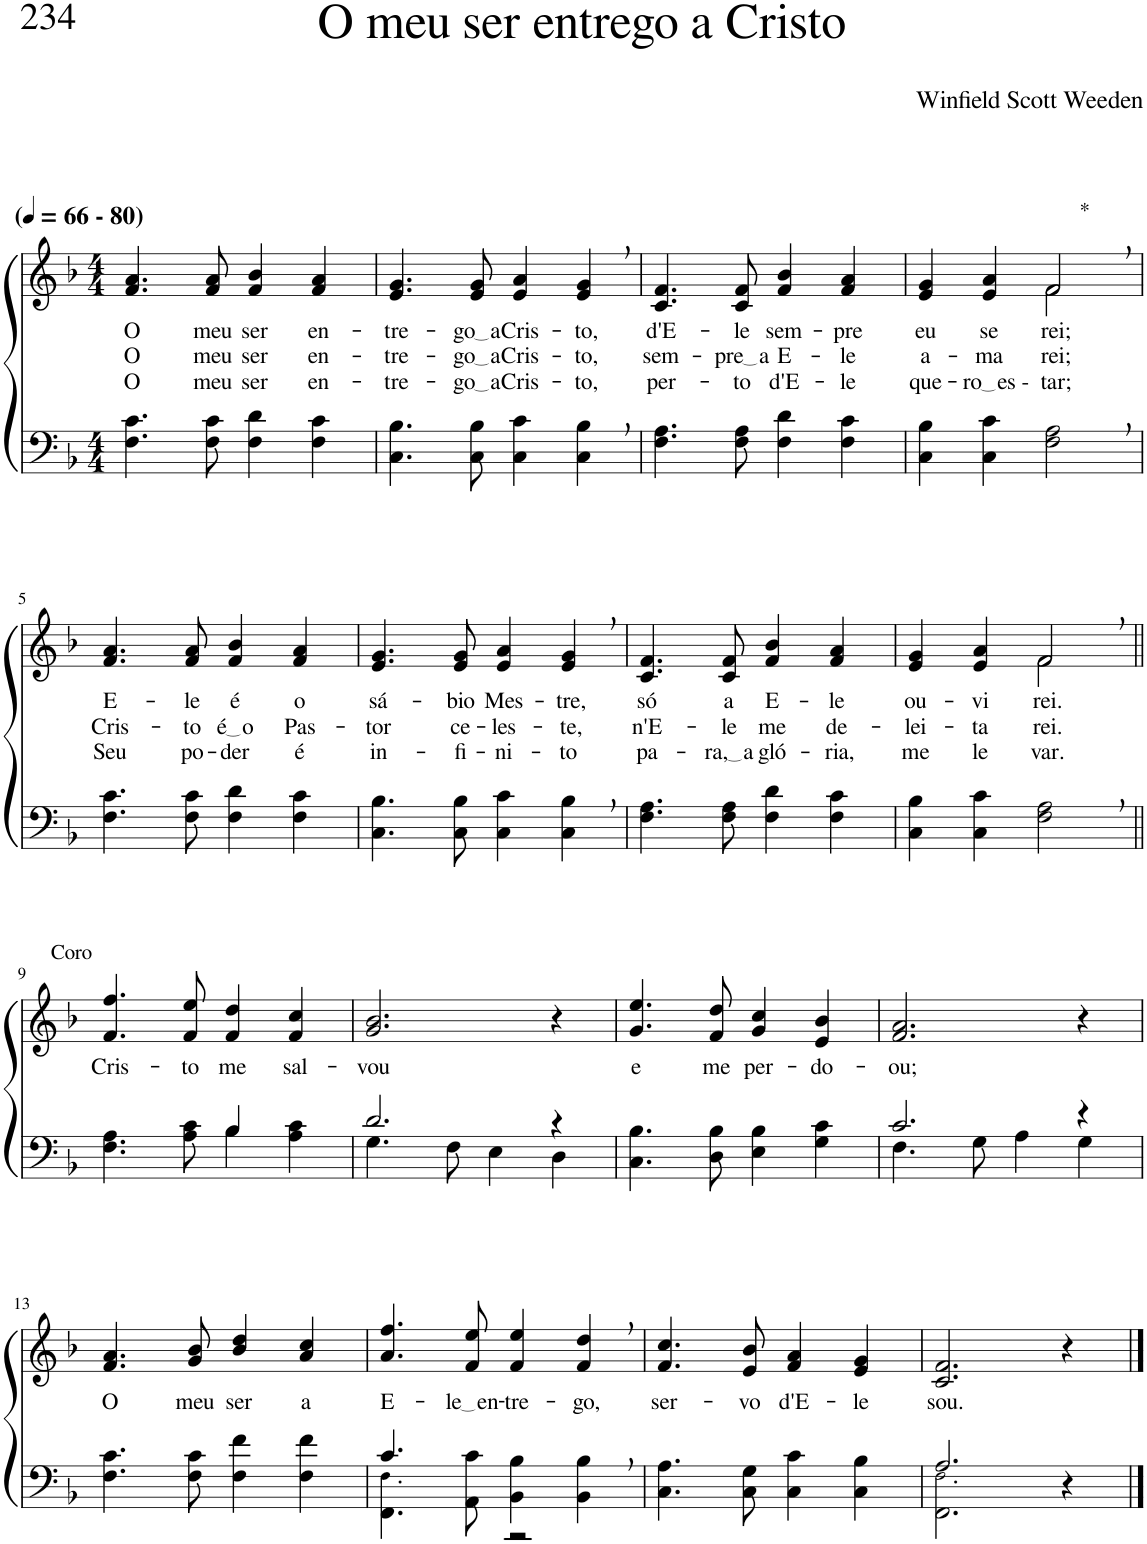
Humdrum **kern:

**kern	**kern	**text	**text	**text
*part2	*part1	*part1	*part1	*part1
*staff2	*staff1	*staff1	*staff1	*staff1
*I"Parte III e IV	*I"Parte I e II	*	*	*
*clefF4	*clefG2	*	*	*
*Trd2c3	*Trd2c3	*	*	*
*k[b-]	*k[b-]	*	*	*
*M4/4	*M4/4	*	*	*
*MM66	*MM66	*	*	*
=1	=1	=1	=1	=1
!	!LO:TX:a:B:t=(	!	!	!
!	!LO:TX:a:B:t=- 80)	!	!	!
!	!	!LO:LY:b	!LO:LY:b	!LO:LY:b
4.F\ 4.c\	4.f/ 4.a/	O	O	O
!	!	!LO:LY:b	!LO:LY:b	!LO:LY:b
8F\ 8c\	8f/ 8a/	meu	meu	meu
!	!	!LO:LY:b	!LO:LY:b	!LO:LY:b
4F\ 4d\	4f/ 4b-/	ser	ser	ser
!	!	!LO:LY:b	!LO:LY:b	!LO:LY:b
4F\ 4c\	4f/ 4a/	en-	en-	en-
=2	=2	=2	=2	=2
!	!	!LO:LY:b	!LO:LY:b	!LO:LY:b
4.C\ 4.B-\	4.e/ 4.g/	-tre-	-tre-	-tre-
!	!	!LO:LY:b	!LO:LY:b	!LO:LY:b
8C\ 8B-\	8e/ 8g/	go a	go a	go a
!	!	!LO:LY:b	!LO:LY:b	!LO:LY:b
4C\ 4c\	4e/ 4a/	Cris-	Cris-	Cris-
!	!	!LO:LY:b	!LO:LY:b	!LO:LY:b
4C\, 4B-\,	4e/, 4g/,	-to,	-to,	-to,
=3	=3	=3	=3	=3
!	!	!LO:LY:b	!LO:LY:b	!LO:LY:b
4.F\ 4.A\	4.c/ 4.f/	d'E-	sem-	per-
!	!	!LO:LY:b	!LO:LY:b	!LO:LY:b
8F\ 8A\	8c/ 8f/	-le	pre a	-to
!	!	!LO:LY:b	!LO:LY:b	!LO:LY:b
4F\ 4d\	4f/ 4b-/	sem-	E-	d'E-
!	!	!LO:LY:b	!LO:LY:b	!LO:LY:b
4F\ 4c\	4f/ 4a/	-pre	-le	-le
=4	=4	=4	=4	=4
!	!	!LO:LY:b	!LO:LY:b	!LO:LY:b
*	*^	*	*	*
4C\ 4B-\	4e/ 4g/	2ryy	eu	a-	que-
!	!	!	!LO:LY:b	!LO:LY:b	!LO:LY:b
4C\ 4c\	4e/ 4a/	.	se-	-ma-	ro es -
!	!LO:TX:a:t=*	!	!	!	!
!	!	!	!LO:LY:b	!LO:LY:b	!LO:LY:b
2F\, 2A\,	2f,/	2f\	-rei;	-rei;	-tar;
!!LO:LB:g=z
=5	=5	=5	=5	=5	=5
!	!	!	!LO:LY:b	!LO:LY:b	!LO:LY:b
*	*v	*v	*	*	*
4.F\ 4.c\	4.f/ 4.a/	E-	Cris-	Seu
!	!	!LO:LY:b	!LO:LY:b	!LO:LY:b
8F\ 8c\	8f/ 8a/	-le	-to	po-
!	!	!LO:LY:b	!LO:LY:b	!LO:LY:b
4F\ 4d\	4f/ 4b-/	é	é o	-der
!	!	!LO:LY:b	!LO:LY:b	!LO:LY:b
4F\ 4c\	4f/ 4a/	o	Pas-	é
=6	=6	=6	=6	=6
!	!	!LO:LY:b	!LO:LY:b	!LO:LY:b
4.C\ 4.B-\	4.e/ 4.g/	sá-	-tor	in-
!	!	!LO:LY:b	!LO:LY:b	!LO:LY:b
8C\ 8B-\	8e/ 8g/	-bio	ce-	-fi-
!	!	!LO:LY:b	!LO:LY:b	!LO:LY:b
4C\ 4c\	4e/ 4a/	Mes-	-les-	-ni-
!	!	!LO:LY:b	!LO:LY:b	!LO:LY:b
4C\, 4B-\,	4e/, 4g/,	-tre,	-te,	-to
=7	=7	=7	=7	=7
!	!	!LO:LY:b	!LO:LY:b	!LO:LY:b
4.F\ 4.A\	4.c/ 4.f/	só	n'E-	pa-
!	!	!LO:LY:b	!LO:LY:b	!LO:LY:b
8F\ 8A\	8c/ 8f/	a	-le	ra, a
!	!	!LO:LY:b	!LO:LY:b	!LO:LY:b
4F\ 4d\	4f/ 4b-/	E-	me	gló-
!	!	!LO:LY:b	!LO:LY:b	!LO:LY:b
4F\ 4c\	4f/ 4a/	-le	de-	-ria,
=8	=8	=8	=8	=8
!	!	!LO:LY:b	!LO:LY:b	!LO:LY:b
*	*^	*	*	*
4C\ 4B-\	4e/ 4g/	2ryy	ou-	-lei-	me
!	!	!	!LO:LY:b	!LO:LY:b	!LO:LY:b
4C\ 4c\	4e/ 4a/	.	-vi-	-ta-	le-
!	!	!	!LO:LY:b	!LO:LY:b	!LO:LY:b
2F\, 2A\,	2f,/	2f\	-rei.	-rei.	-var.
!!LO:LB:g=z
=9||	=9||	=9||	=9||	=9||	=9||
*^	*	*	*	*	*
!	!	!LO:TX:a:t=Coro	!	!	!	!
!	!	!	!	!LO:LY:b	!	!
*	*	*v	*v	*	*	*
2ryy	4.F\ 4.A\	4.f/ 4.ff/	Cris-	.	.
!	!	!	!LO:LY:b	!	!
.	8A\ 8c\	8f/ 8ee/	-to	.	.
!	!	!	!LO:LY:b	!	!
4B-/	4B-\	4f/ 4dd/	me	.	.
!	!	!	!LO:LY:b	!	!
4ryy	4A\ 4c\	4f/ 4cc/	sal-	.	.
=10	=10	=10	=10	=10	=10
!	!	!	!LO:LY:b	!	!
2.d/	4.G\	2.g/ 2.b-/	-vou	.	.
.	8F\	.	.	.	.
.	4E\	.	.	.	.
4r	4D\	4r	.	.	.
=11	=11	=11	=11	=11	=11
!	!	!	!LO:LY:b	!	!
*v	*v	*	*	*	*
4.C\ 4.B-\	4.g/ 4.ee/	e	.	.
!	!	!LO:LY:b	!	!
8D\ 8B-\	8f/ 8dd/	me	.	.
!	!	!LO:LY:b	!	!
4E\ 4B-\	4g/ 4cc/	per-	.	.
!	!	!LO:LY:b	!	!
4G\ 4c\	4e/ 4b-/	-do-	.	.
=12	=12	=12	=12	=12
*^	*	*	*	*
!	!	!	!LO:LY:b	!	!
2.c/	4.F\	2.f/ 2.a/	-ou;	.	.
.	8G\	.	.	.	.
.	4A\	.	.	.	.
4r	4G\	4r	.	.	.
!!LO:LB:g=z
=13	=13	=13	=13	=13	=13
!	!	!	!LO:LY:b	!	!
*v	*v	*	*	*	*
4.F\ 4.c\	4.f/ 4.a/	O	.	.
!	!	!LO:LY:b	!	!
8F\ 8c\	8g/ 8b-/	meu	.	.
!	!	!LO:LY:b	!	!
4F\ 4f\	4b-/ 4dd/	ser	.	.
!	!	!LO:LY:b	!	!
4F\ 4f\	4a/ 4cc/	a	.	.
=14	=14	=14	=14	=14
*^	*	*	*	*
!	!	!	!LO:LY:b	!	!
4.c/	4.FF\ 4.F!\	4.a/ 4.ff/	E-	.	.
!	!	!	!LO:LY:b	!	!
8AA\ 8c\	8ryy	8f/ 8ee/	le en	.	.
!	!	!	!LO:LY:b	!	!
4BB-\ 4B-\	2r	4f/ 4ee/	-tre-	.	.
!	!	!	!LO:LY:b	!	!
4BB-\, 4B-\,	.	4f/, 4dd/,	-go,	.	.
*v	*v	*	*	*	*
=15	=15	=15	=15	=15
!	!	!LO:LY:b	!	!
4.C\ 4.A\	4.f/ 4.cc/	ser-	.	.
!	!	!LO:LY:b	!	!
8C\ 8G\	8e/ 8b-/	-vo	.	.
!	!	!LO:LY:b	!	!
4C\ 4c\	4f/ 4a/	d'E-	.	.
!	!	!LO:LY:b	!	!
4C\ 4B-\	4e/ 4g/	-le	.	.
=16	=16	=16	=16	=16
*^	*	*	*	*
!	!	!	!LO:LY:b	!	!
2.A/	2.FF\ 2.F!\	2.c/ 2.f/	sou.	.	.
4r	4ryy	4r	.	.	.
*v	*v	*	*	*	*
==	==	==	==	==
*-	*-	*-	*-	*-
